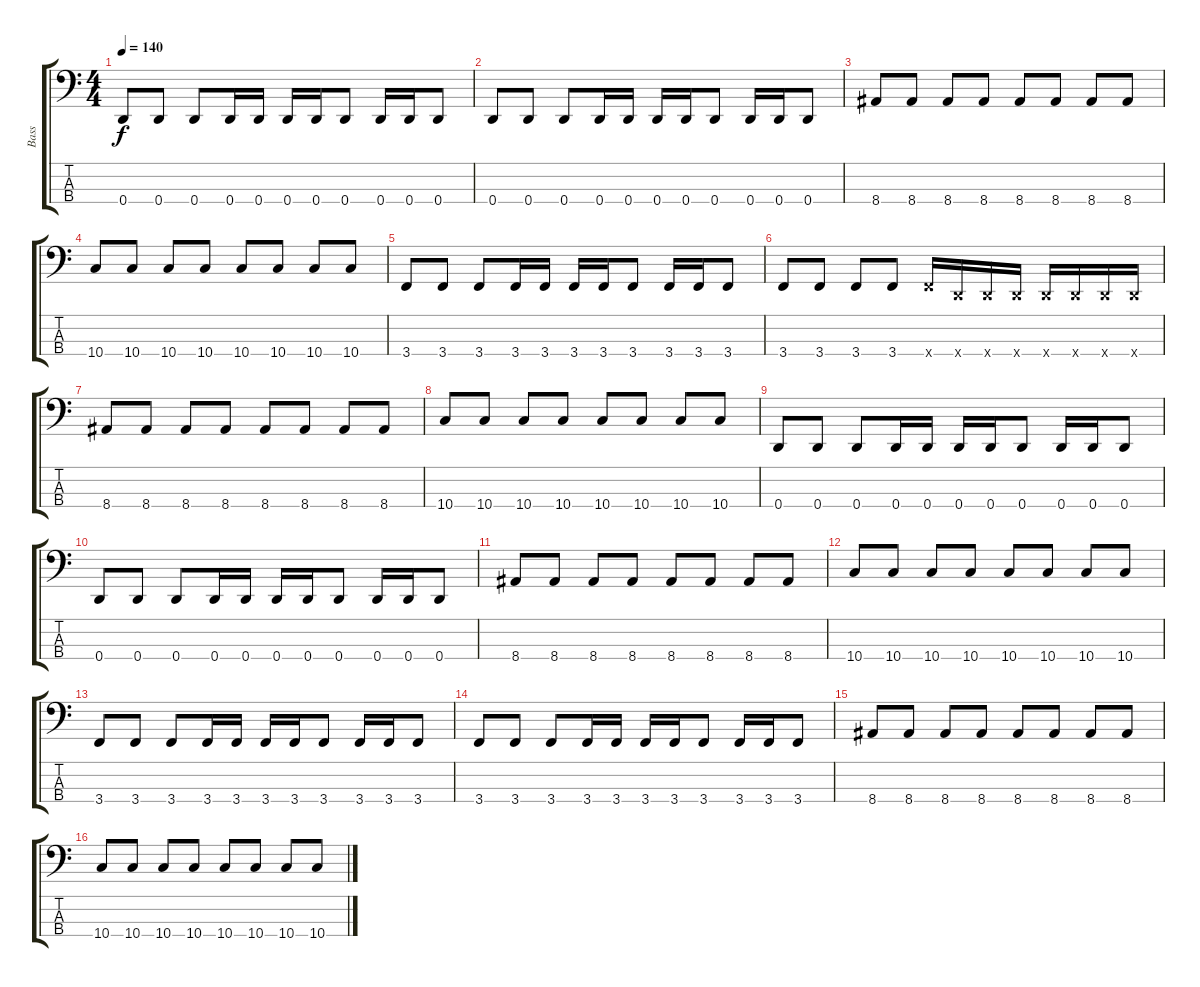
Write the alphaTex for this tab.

\track ("Bass" "Bass") {instrument electricbasspick}
\staff {score tabs}
\tuning (G2 D2 A1 D1) {hide}
\ts (4 4)
\tempo 140
\clef f4
\ks c
0.4.8{dy f} 0.4.8 0.4.8 0.4.16 0.4.16 0.4.16 0.4.16 0.4.8 0.4.16 0.4.16 0.4.8 |
0.4.8 0.4.8 0.4.8 0.4.16 0.4.16 0.4.16 0.4.16 0.4.8 0.4.16 0.4.16 0.4.8 |
8.4.8 8.4.8 8.4.8 8.4.8 8.4.8 8.4.8 8.4.8 8.4.8 |
10.4.8 10.4.8 10.4.8 10.4.8 10.4.8 10.4.8 10.4.8 10.4.8 |
3.4.8 3.4.8 3.4.8 3.4.16 3.4.16 3.4.16 3.4.16 3.4.8 3.4.16 3.4.16 3.4.8 |
3.4.8 3.4.8 3.4.8 3.4.8 3.4{x}.16 0.4{x}.16 0.4{x}.16 0.4{x}.16 0.4{x}.16 0.4{x}.16 0.4{x}.16 0.4{x}.16 |
8.4.8 8.4.8 8.4.8 8.4.8 8.4.8 8.4.8 8.4.8 8.4.8 |
10.4.8 10.4.8 10.4.8 10.4.8 10.4.8 10.4.8 10.4.8 10.4.8 |
0.4.8 0.4.8 0.4.8 0.4.16 0.4.16 0.4.16 0.4.16 0.4.8 0.4.16 0.4.16 0.4.8 |
0.4.8 0.4.8 0.4.8 0.4.16 0.4.16 0.4.16 0.4.16 0.4.8 0.4.16 0.4.16 0.4.8 |
8.4.8 8.4.8 8.4.8 8.4.8 8.4.8 8.4.8 8.4.8 8.4.8 |
10.4.8 10.4.8 10.4.8 10.4.8 10.4.8 10.4.8 10.4.8 10.4.8 |
3.4.8 3.4.8 3.4.8 3.4.16 3.4.16 3.4.16 3.4.16 3.4.8 3.4.16 3.4.16 3.4.8 |
3.4.8 3.4.8 3.4.8 3.4.16 3.4.16 3.4.16 3.4.16 3.4.8 3.4.16 3.4.16 3.4.8 |
8.4.8 8.4.8 8.4.8 8.4.8 8.4.8 8.4.8 8.4.8 8.4.8 |
10.4.8 10.4.8 10.4.8 10.4.8 10.4.8 10.4.8 10.4.8 10.4.8
